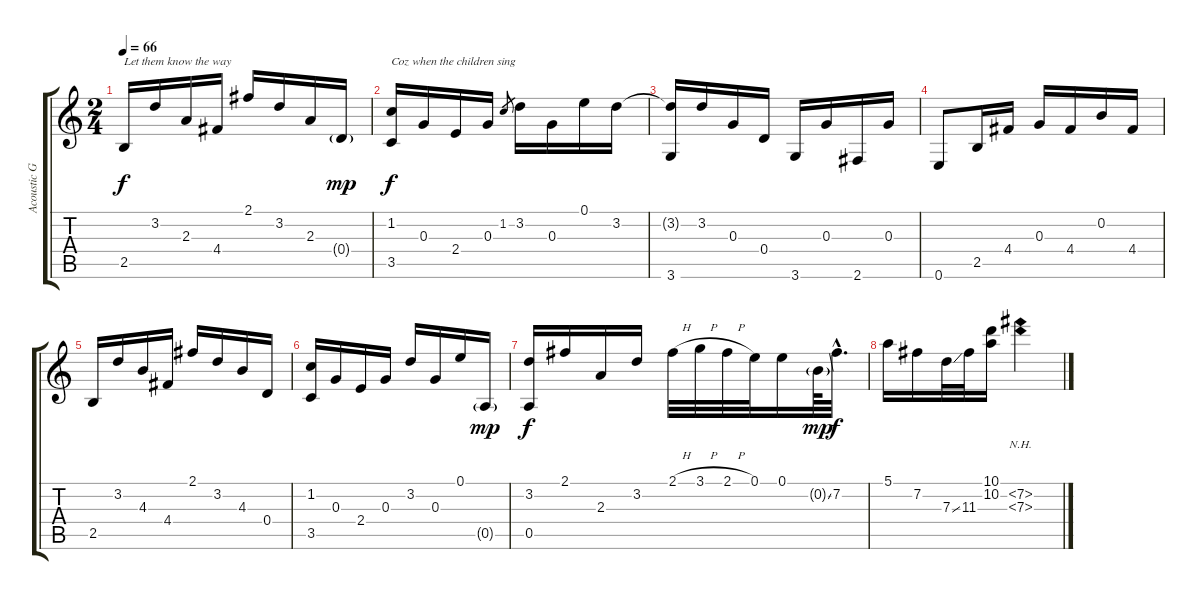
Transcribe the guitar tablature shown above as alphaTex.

\track ("Acoustic Guitar" "Acoustic G") {instrument acousticguitarsteel}
\staff {score tabs}
\tuning (E4 B3 G3 D3 A2 E2) {hide}
\ts (2 4)
\tempo 66
\clef g2
\ks c
2.5.16{txt "Let them know the way" dy f} 3.2.16 2.3.16 4.4.16 2.1.16 3.2.16 2.3.16 0.4{g}.16{dy mp} |
(1.2 3.5).16{txt "Coz when the children sing" dy f} 0.3.16 2.4.16 0.3.16 1.2.8{gr} 3.2.16 0.3.16 0.1.16 3.2.16 |
(3.2{t} 3.6).16 3.2.16 0.3.16 0.4.16 3.6.16 0.3.16 2.6.16 0.3.16 |
0.6.8 2.5.16 4.4.16 0.3.16 4.4.16 0.2.16 4.4.16 |
2.5.16 3.2.16 4.3.16 4.4.16 2.1.16 3.2.16 4.3.16 0.4.16 |
(1.2 3.5).16 0.3.16 2.4.16 0.3.16 3.2.16 0.3.16 0.1.16 0.5{g}.16{dy mp} |
(3.2 0.5).16{dy f} 2.1.16 2.3.16 3.2.16 2.1{h}.32 3.1{h}.32 2.1{h}.32 0.1.32 0.1.16 0.2{ss g}.64{dy mp} 7.2{hac}.32{d dy f} |
5.1.16 7.2.16 7.3{ss}.32 11.3.32 (10.1 10.2).16 (7.2{nh} 7.3{nh}).4
